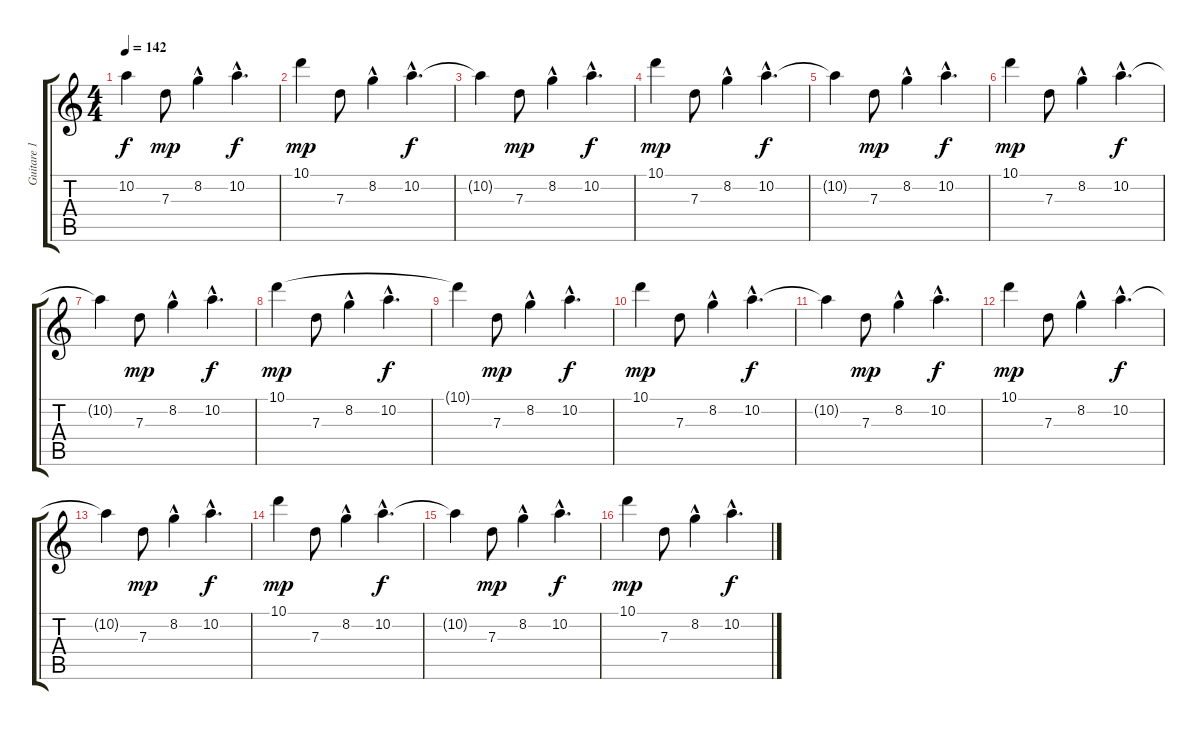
\track ("Guitare 1" "Guitare 1") {instrument acousticguitarsteel}
\staff {score tabs}
\tuning (E4 B3 G3 D3 A2 E2) {hide}
\ts (4 4)
\tempo 142
\clef g2
\ks c
10.2{t}.4{dy f} 7.3.8{dy mp} 8.2{hac}.4 10.2{hac}.4{d dy f} |
10.1.4{dy mp} 7.3.8 8.2{hac}.4 10.2{hac}.4{d dy f} |
10.2{t}.4 7.3.8{dy mp} 8.2{hac}.4 10.2{hac}.4{d dy f} |
10.1.4{dy mp} 7.3.8 8.2{hac}.4 10.2{hac}.4{d dy f} |
10.2{t}.4 7.3.8{dy mp} 8.2{hac}.4 10.2{hac}.4{d dy f} |
10.1.4{dy mp} 7.3.8 8.2{hac}.4 10.2{hac}.4{d dy f} |
10.2{t}.4 7.3.8{dy mp} 8.2{hac}.4 10.2{hac}.4{d dy f} |
10.1.4{dy mp} 7.3.8 8.2{hac}.4 10.2{hac}.4{d dy f} |
10.1{t}.4 7.3.8{dy mp} 8.2{hac}.4 10.2{hac}.4{d dy f} |
10.1.4{dy mp} 7.3.8 8.2{hac}.4 10.2{hac}.4{d dy f} |
10.2{t}.4 7.3.8{dy mp} 8.2{hac}.4 10.2{hac}.4{d dy f} |
10.1.4{dy mp} 7.3.8 8.2{hac}.4 10.2{hac}.4{d dy f} |
10.2{t}.4 7.3.8{dy mp} 8.2{hac}.4 10.2{hac}.4{d dy f} |
10.1.4{dy mp} 7.3.8 8.2{hac}.4 10.2{hac}.4{d dy f} |
10.2{t}.4 7.3.8{dy mp} 8.2{hac}.4 10.2{hac}.4{d dy f} |
10.1.4{dy mp} 7.3.8 8.2{hac}.4 10.2{hac}.4{d dy f}
